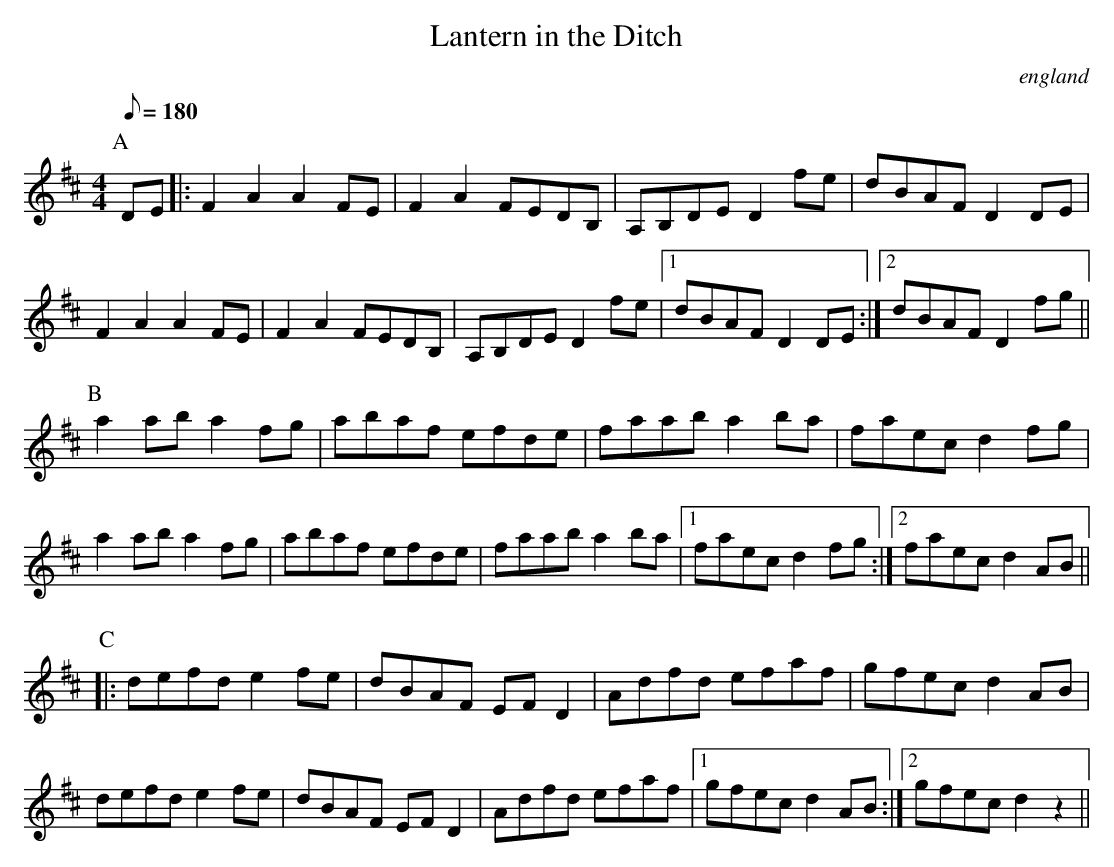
X:1
T:Lantern in the Ditch
O:england
M:4/4
L:1/8
Q:180
K:D
P:A
DE|:F2 A2 A2 FE|F2 A2 FEDB,|A,B,DE D2 fe|dBAF D2 DE|
F2 A2 A2 FE|F2 A2 FEDB,|A,B,DE D2 fe|1dBAF D2 DE:|2dBAF D2 fg||
P:B
a2 ab a2 fg|abaf efde|faab a2 ba|faec d2 fg|
a2 ab a2 fg|abaf efde|faab a2 ba|1faec d2 fg:|2faec d2 AB||
P:C
|:defd e2 fe|dBAF EF D2|Adfd efaf|gfec d2 AB|
defd e2 fe|dBAF EF D2|Adfd efaf|1gfec d2 AB:|2 gfec d2 z2||
